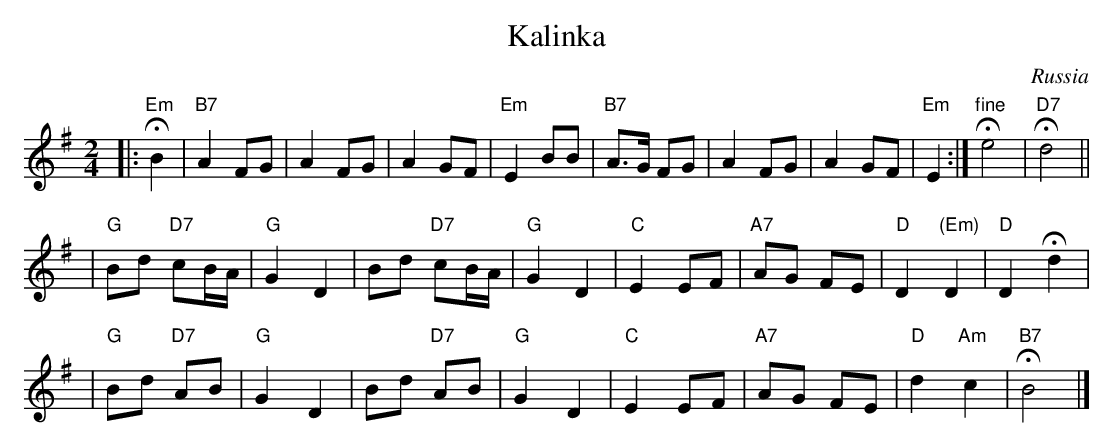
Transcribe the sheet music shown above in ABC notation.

X:1
T: Kalinka
O: Russia
M: 2/4
L: 1/8
K: Em
|: "Em"HB2 \
| "B7"A2 FG | A2 FG | A2 GF | "Em"E2 BB \
| "B7"A>G FG | A2 FG | A2 GF | "Em"E2 :| "fine"He4 | "D7"Hd4 ||
| "G"Bd "D7"cB/A/ | "G"G2 D2 | Bd "D7"cB/A/ | "G"G2 D2 \
| "C"E2 EF | "A7"AG FE | "D"D2 "(Em)"D2 | "D"D2 Hd2 |
| "G"Bd "D7"AB | "G"G2 D2 | Bd "D7"AB | "G"G2 D2 \
| "C"E2 EF | "A7"AG FE | "D"d2 "Am"c2 | "B7"HB4 |]
